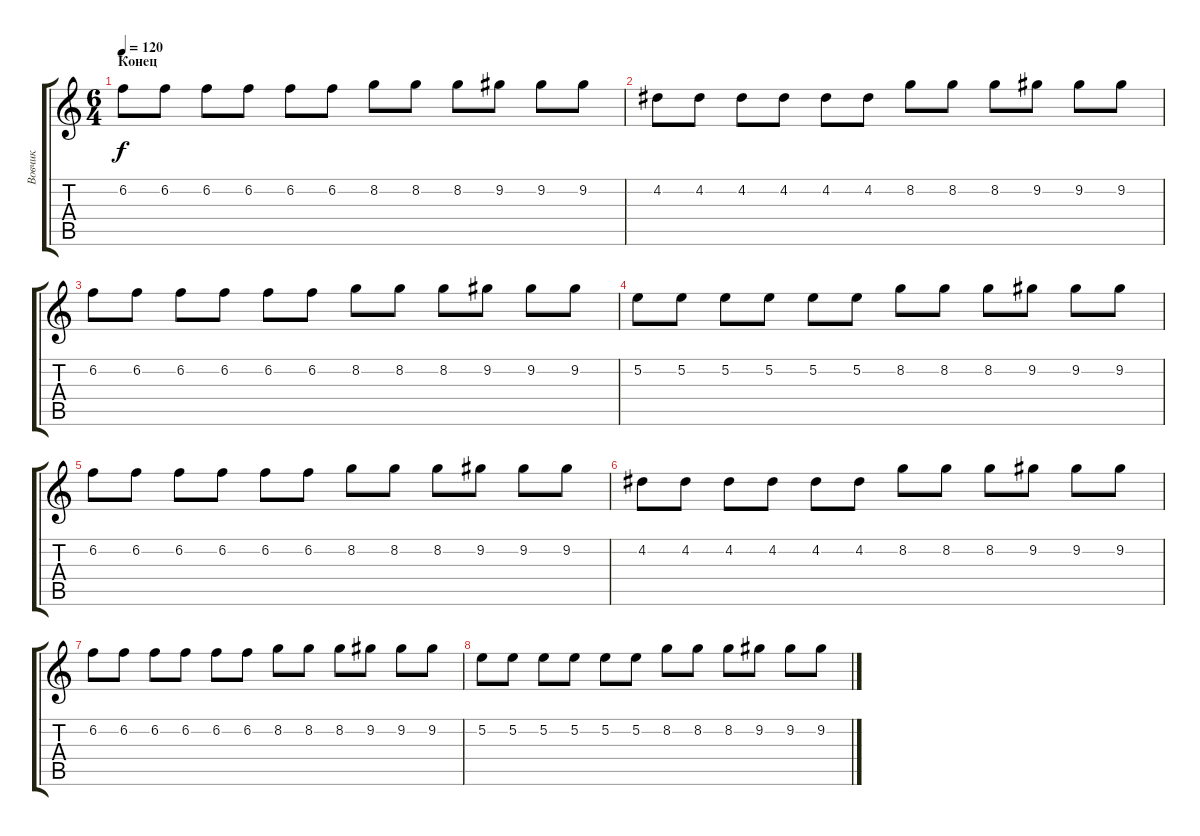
\track ("Вовчик" "Вовчик") {instrument distortionguitar}
\staff {score tabs}
\tuning (E4 B3 G3 D3 A2 E2) {hide}
\ts (6 4)
\section ("" "Конец")
\tempo 120
\clef g2
\ks c
6.2.8{dy f volume 16} 6.2.8 6.2.8 6.2.8 6.2.8 6.2.8 8.2.8 8.2.8 8.2.8 9.2.8 9.2.8 9.2.8 |
4.2.8{volume 14} 4.2.8 4.2.8 4.2.8 4.2.8 4.2.8 8.2.8 8.2.8 8.2.8 9.2.8 9.2.8 9.2.8 |
6.2.8{volume 12} 6.2.8 6.2.8 6.2.8 6.2.8 6.2.8 8.2.8 8.2.8 8.2.8 9.2.8 9.2.8 9.2.8 |
5.2.8{volume 10} 5.2.8 5.2.8 5.2.8 5.2.8 5.2.8 8.2.8 8.2.8 8.2.8 9.2.8 9.2.8 9.2.8 |
6.2.8{volume 8} 6.2.8 6.2.8 6.2.8 6.2.8 6.2.8 8.2.8 8.2.8 8.2.8 9.2.8 9.2.8 9.2.8 |
4.2.8{volume 6} 4.2.8 4.2.8 4.2.8 4.2.8 4.2.8 8.2.8 8.2.8 8.2.8 9.2.8 9.2.8 9.2.8 |
6.2.8{volume 4} 6.2.8 6.2.8 6.2.8 6.2.8 6.2.8 8.2.8 8.2.8 8.2.8 9.2.8 9.2.8 9.2.8 |
5.2.8{volume 2} 5.2.8 5.2.8 5.2.8 5.2.8 5.2.8 8.2.8 8.2.8 8.2.8 9.2.8 9.2.8 9.2.8
